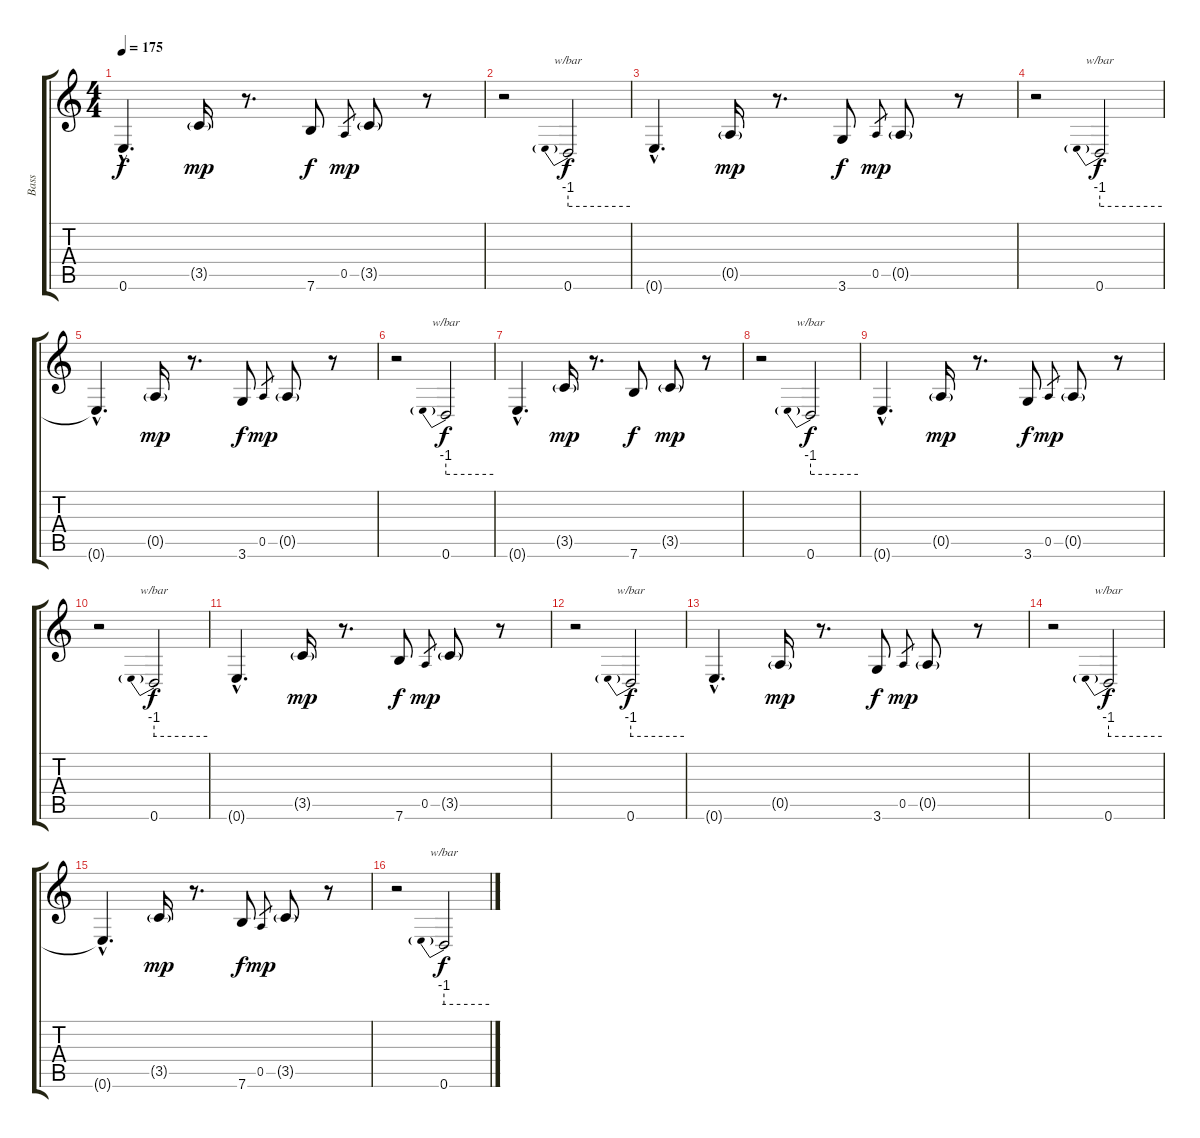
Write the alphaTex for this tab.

\track ("Bass" "Bass") {instrument electricbassfinger}
\staff {score tabs}
\tuning (E4 B3 G3 D3 A2 E2) {hide}
\ts (4 4)
\tempo 175
\clef g2
\ks c
0.6{hac t}.4{d dy f} 3.5{g}.16{dy mp} r.8{d} 7.6.8{dy f} 0.5.8{gr dy mp} 3.5{g}.8 r.8 |
r.2 0.6.2{tbe (predive default 0 -4 60 -4) dy f} |
0.6{hac t}.4{d} 0.5{g}.16{dy mp} r.8{d} 3.6.8{dy f} 0.5.8{gr dy mp} 0.5{g}.8 r.8 |
r.2 0.6.2{tbe (predive default 0 -4 60 -4) dy f} |
0.6{hac t}.4{d} 0.5{g}.16{dy mp} r.8{d} 3.6.8{dy f} 0.5.8{gr dy mp} 0.5{g}.8 r.8 |
r.2 0.6.2{tbe (predive default 0 -4 60 -4) dy f} |
0.6{hac t}.4{d} 3.5{g}.16{dy mp} r.8{d} 7.6.8{dy f} 3.5{g}.8{dy mp} r.8 |
r.2 0.6.2{tbe (predive default 0 -4 60 -4) dy f} |
0.6{hac t}.4{d} 0.5{g}.16{dy mp} r.8{d} 3.6.8{dy f} 0.5.8{gr dy mp} 0.5{g}.8 r.8 |
r.2 0.6.2{tbe (predive default 0 -4 60 -4) dy f} |
0.6{hac t}.4{d} 3.5{g}.16{dy mp} r.8{d} 7.6.8{dy f} 0.5.8{gr dy mp} 3.5{g}.8 r.8 |
r.2 0.6.2{tbe (predive default 0 -4 60 -4) dy f} |
0.6{hac t}.4{d} 0.5{g}.16{dy mp} r.8{d} 3.6.8{dy f} 0.5.8{gr dy mp} 0.5{g}.8 r.8 |
r.2 0.6.2{tbe (predive default 0 -4 60 -4) dy f} |
0.6{hac t}.4{d} 3.5{g}.16{dy mp} r.8{d} 7.6.8{dy f} 0.5.8{gr dy mp} 3.5{g}.8 r.8 |
r.2 0.6.2{tbe (predive default 0 -4 60 -4) dy f}
